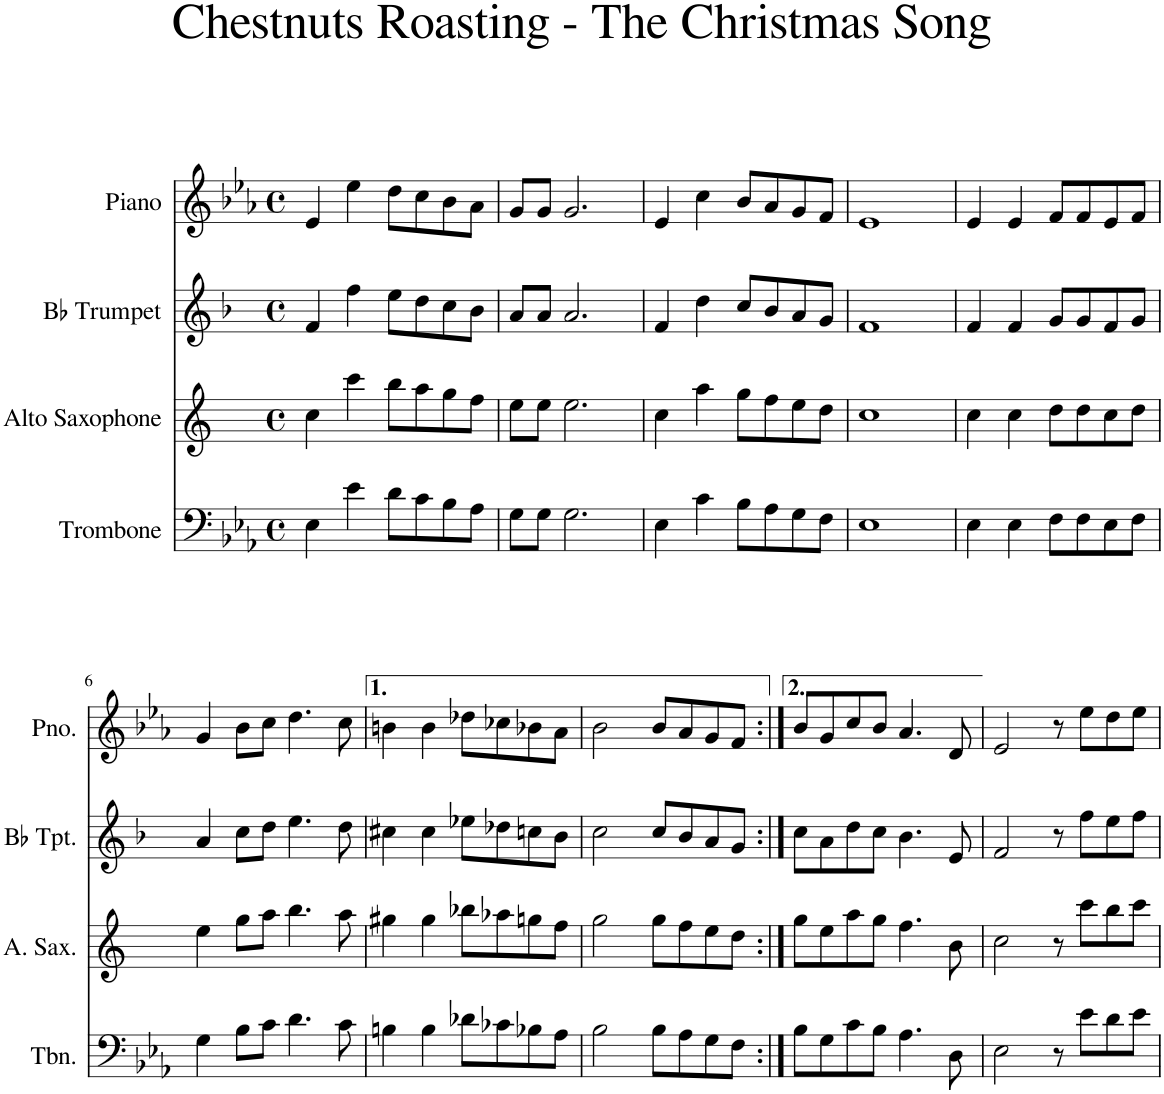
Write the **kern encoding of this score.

**kern	**kern	**kern	**kern
*part4	*part3	*part2	*part1
*staff4	*staff3	*staff2	*staff1
*I"Trombone	*I"Alto Saxophone	*I"Bb Trumpet	*I"Piano
*I'Tbn.	*I'A. Sax.	*I'Bb Tpt.	*I'Pno.
*clefF4	*clefG2	*clefG2	*clefG2
*	*Trd5c9	*Trd1c2	*
*k[b-e-a-]	*k[]	*k[b-]	*k[b-e-a-]
*M4/4	*M4/4	*M4/4	*M4/4
*met(c)	*met(c)	*met(c)	*met(c)
=1	=1	=1	=1
4E-\	4cc\	4f/	4e-/
4e-\	4ccc\	4ff\	4ee-\
8d\L	8bb\L	8ee\L	8dd\L
8c\	8aa\	8dd\	8cc\
8B-\	8gg\	8cc\	8b-\
8A-\J	8ff\J	8b-\J	8a-\J
=2	=2	=2	=2
8G\L	8ee\L	8a/L	8g/L
8G\J	8ee\J	8a/J	8g/J
2.G\	2.ee\	2.a/	2.g/
=3	=3	=3	=3
4E-\	4cc\	4f/	4e-/
4c\	4aa\	4dd\	4cc\
8B-\L	8gg\L	8cc/L	8b-/L
8A-\	8ff\	8b-/	8a-/
8G\	8ee\	8a/	8g/
8F\J	8dd\J	8g/J	8f/J
=4	=4	=4	=4
1E-	1cc	1f	1e-
=5	=5	=5	=5
4E-\	4cc\	4f/	4e-/
4E-\	4cc\	4f/	4e-/
8F\L	8dd\L	8g/L	8f/L
8F\	8dd\	8g/	8f/
8E-\	8cc\	8f/	8e-/
8F\J	8dd\J	8g/J	8f/J
!!LO:LB:g=z
=6	=6	=6	=6
4G\	4ee\	4a/	4g/
8B-\L	8gg\L	8cc\L	8b-\L
8c\J	8aa\J	8dd\J	8cc\J
4.d\	4.bb\	4.ee\	4.dd\
8c\	8aa\	8dd\	8cc\
=7	=7	=7	=7
4Bn\	4gg#X\	4cc#X\	4bn\
4B\	4gg#\	4cc#\	4b\
8d-X\L	8bb-X\L	8ee-X\L	8dd-X\L
8c-X\	8aa-X\	8dd-X\	8cc-X\
8B-X\	8ggn\	8ccn\	8b-X\
8A-\J	8ff\J	8b-\J	8a-\J
=8	=8	=8	=8
2B-\	2gg\	2cc\	2b-\
8B-\L	8gg\L	8cc/L	8b-/L
8A-\	8ff\	8b-/	8a-/
8G\	8ee\	8a/	8g/
8F\J	8dd\J	8g/J	8f/J
=9:|!	=9:|!	=9:|!	=9:|!
8B-\L	8gg\L	8cc\L	8b-/L
8G\	8ee\	8a\	8g/
8c\	8aa\	8dd\	8cc/
8B-\J	8gg\J	8cc\J	8b-/J
4.A-\	4.ff\	4.b-\	4.a-/
8D\	8b\	8e/	8d/
=10	=10	=10	=10
2E-\	2cc\	2f/	2e-/
8r	8r	8r	8r
8e-\L	8ccc\L	8ff\L	8ee-\L
8d\	8bb\	8ee\	8dd\
8e-\J	8ccc\J	8ff\J	8ee-\J
=	=	=	=
*-	*-	*-	*-
